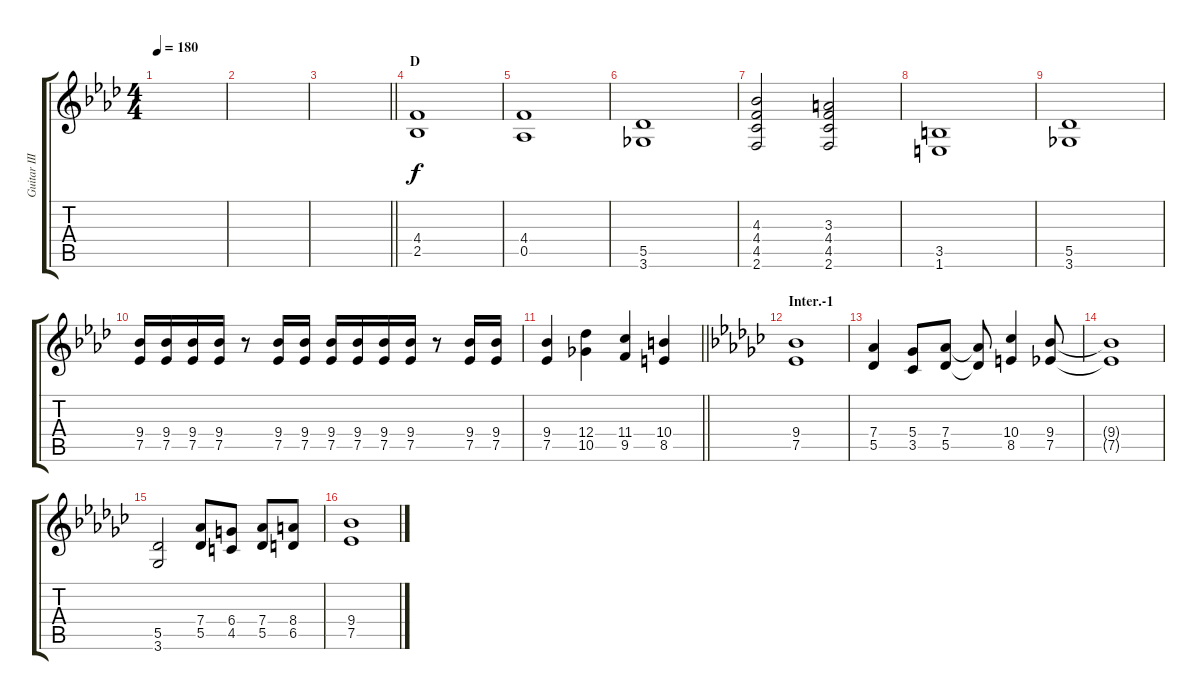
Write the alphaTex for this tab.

\track ("Guitar III(Kawaguchi Norimi/\"Christina\")" "Guitar III") {instrument overdrivenguitar}
\staff {score tabs}
\tuning (Eb4 Bb3 Gb3 Db3 Ab2 Eb2) {hide}
\ts (4 4)
\tempo 180
\clef g2
\ks ab
|
|
\barLineRight lightlight
|
\section ("" "D")
(4.4 2.5).1{dy f} |
(4.4 0.5).1 |
(5.5 3.6).1 |
(4.3 4.4 4.5 2.6).2 (3.3 4.4 4.5 2.6).2 |
(3.5 1.6).1 |
(5.5 3.6).1 |
(9.4 7.5).16 (9.4 7.5).16 (9.4 7.5).16 (9.4 7.5).16 r.8 (9.4 7.5).16 (9.4 7.5).16 (9.4 7.5).16 (9.4 7.5).16 (9.4 7.5).16 (9.4 7.5).16 r.8 (9.4 7.5).16 (9.4 7.5).16 |
\barLineRight lightlight
(9.4 7.5).4 (12.4 10.5).4 (11.4 9.5).4 (10.4 8.5).4 |
\section ("" "Inter.-1")
\ks gb
(9.4 7.5).1 |
(7.4 5.5).4 (5.4 3.5).8 (7.4 5.5).8 (7.4{t} 5.5{t}).8 (10.4 8.5).4 (9.4 7.5).8 |
(9.4{t} 7.5{t}).1 |
(5.5 3.6).2 (7.4 5.5).8 (6.4 4.5).8 (7.4 5.5).8 (8.4 6.5).8 |
(9.4 7.5).1
